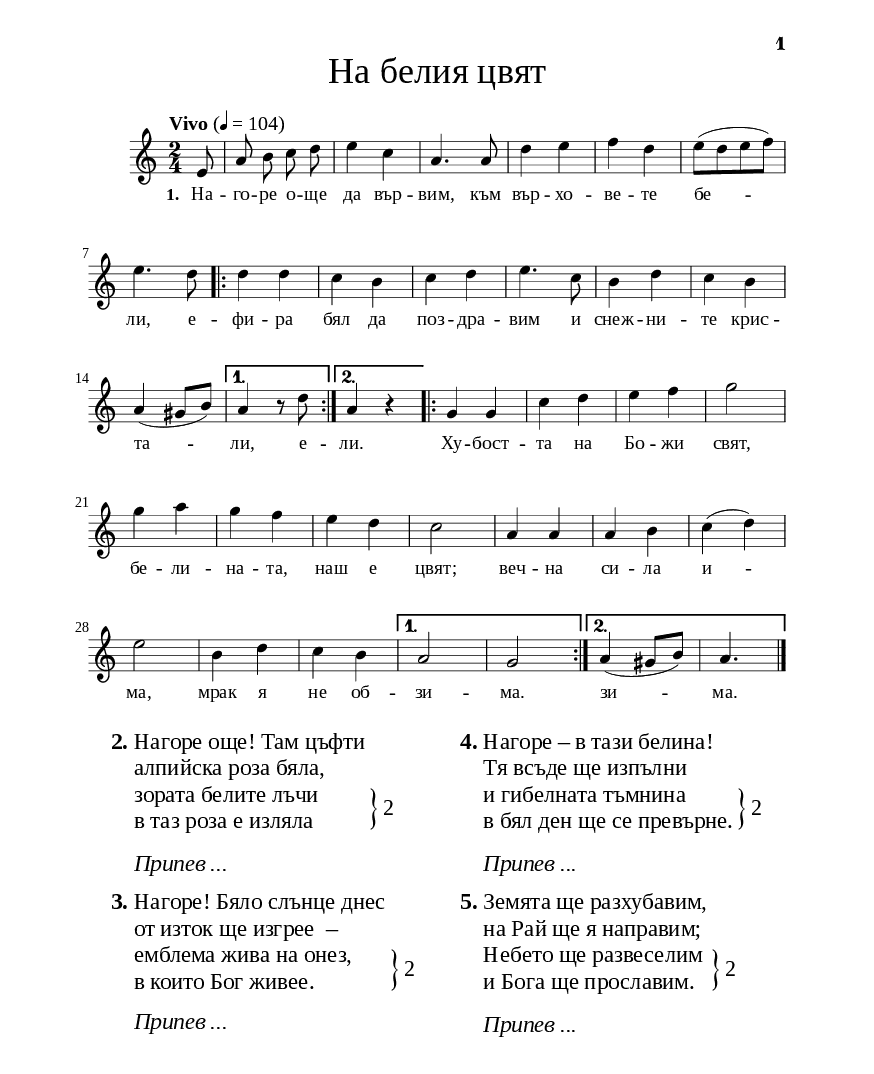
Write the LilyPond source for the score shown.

\version "2.24.4"

% include paper part and global functions
\include "include/globals.ily"

"rightBraces058" = \markup {
  \column {
    % repeat braces
    \translate #'(0 . -7.8 )
    \right-brace #20
  }
  \column {
    % repeat numbers
    \translate #'(0 . -8.5 )
    2
  }
}




\bookpart {
  \label #'ref058
  \tocItem \markup "На белия цвят"
  \include "include/bookpart-paper.ily"
  \score {
    \include "include/score-layout.ily"

    \new Voice \absolute {
      \clef treble
      \key a \minor
      \time 2/4
      \tempoFunc "Vivo" 4 "104"

      \autoBeamOff
      \partial 8

      e'8 | a'8  b'8 c''8 d''8 | e''4 c''4 | a'4. a'8 | d''4 e''4 | f''4 d''4 | e''8 ([ d''8 e''8 f''8 ]) | \break
      e''4. d''8 \repeat volta 2 {
        | d''4 d''4 |  c''4 b'4 |  c''4 d''4 |  e''4. c''8 |  b'4 d''4 | c''4 b'4 | \break
        a'4 ( gis'8 [b'8]) |
      } \alternative { { a'4 r8 d''8 } {  a'4 r4 } }
      \repeat volta 2 {
        | g'4 g'4 | c''4 d''4 | e''4 f''4 | g''2\break
        | g''4 a''4 |  g''4 f''4 |  e''4 d''4 |  c''2 | a'4 a'4 | a'4 b'4 | c''4 ( d''4 ) | \break
        e''2 | b'4 d''4| c''4 b'4 |
      } \alternative { { a'2 | g'2  }  {   a'4 (gis'8[b'8])  | a'4. \bar "|." \break } }
    }

    \addlyrics {
      \set stanza = "1. "  На -- го -- ре о -- ще да вър -- вим, към вър -- хо -- ве -- те бе --
      ли, е -- фи -- ра бял да поз -- дра -- вим и снеж -- ни -- те крис --
      та -- ли, е -- ли. Ху -- бост -- та на Бо -- жи свят,
      бе -- ли -- на -- та, наш е цвят;  веч -- на си -- ла и --
      ма, мрак я не об -- зи -- ма. зи -- ма.
    }

    \header {
      title = \titleFunc #'ref_desc_2 "На белия цвят" "Na belija cvjat"
    }

    \midi{}

  } % score


  \markup \abs-fontsize #11 \override #`(baseline-skip . ,bgCoupletBaselineSkip){
    \fill-line {
      \hspace #0.1
      \column {
        \line {
          \bold "2."
          \column {
            "Нагоре още! Там цъфти"
            "алпийска роза бяла,"
            "зората белите лъчи"
            "в таз роза е изляла"
          }\"rightBraces058"
        }

        \vspace #1
        \line {
          \bold " "
          \column {
            \italic "  Припев ..."
          }
        }
        \vspace #0.5
        \line {
          \bold "3."
          \column {
            "Нагоре! Бяло слънце днес"
            "от изток ще изгрее  –"
            "емблема жива на онез,"
            "в които Бог живее."
          }\"rightBraces058"
        }
        \vspace #1
        \line {
          \bold " "
          \column {
            \italic "  Припев ..."
          }
        }
      }
      \hspace #0.1
      % adds horizontal spacing between columns
      \column {
        \line {
          \bold "4."
          \column {
            "Нагоре – в тази белина!"
            "Тя всъде ще изпълни"
            "и гибелната тъмнина"
            "в бял ден ще се превърне."
          }\"rightBraces058"
        }
        \vspace #1
        \line {
          \bold " "
          \column {
            \italic "  Припев ..."
          }
        }
        % adds vertical spacing between verses
        \vspace #0.5
        \line {
          \bold "5."
          \column {
            "Земята ще разхубавим,"
            "на Рай ще я направим;"
            "Небето ще развеселим"
            "и Бога ще прославим."
          }\"rightBraces058"
        }
        \vspace #1
        \line {
          \bold " "
          \column {
            \italic "  Припев ..."
          }
        }
      }\hspace #0.1
    }
  }


} % bookpart
